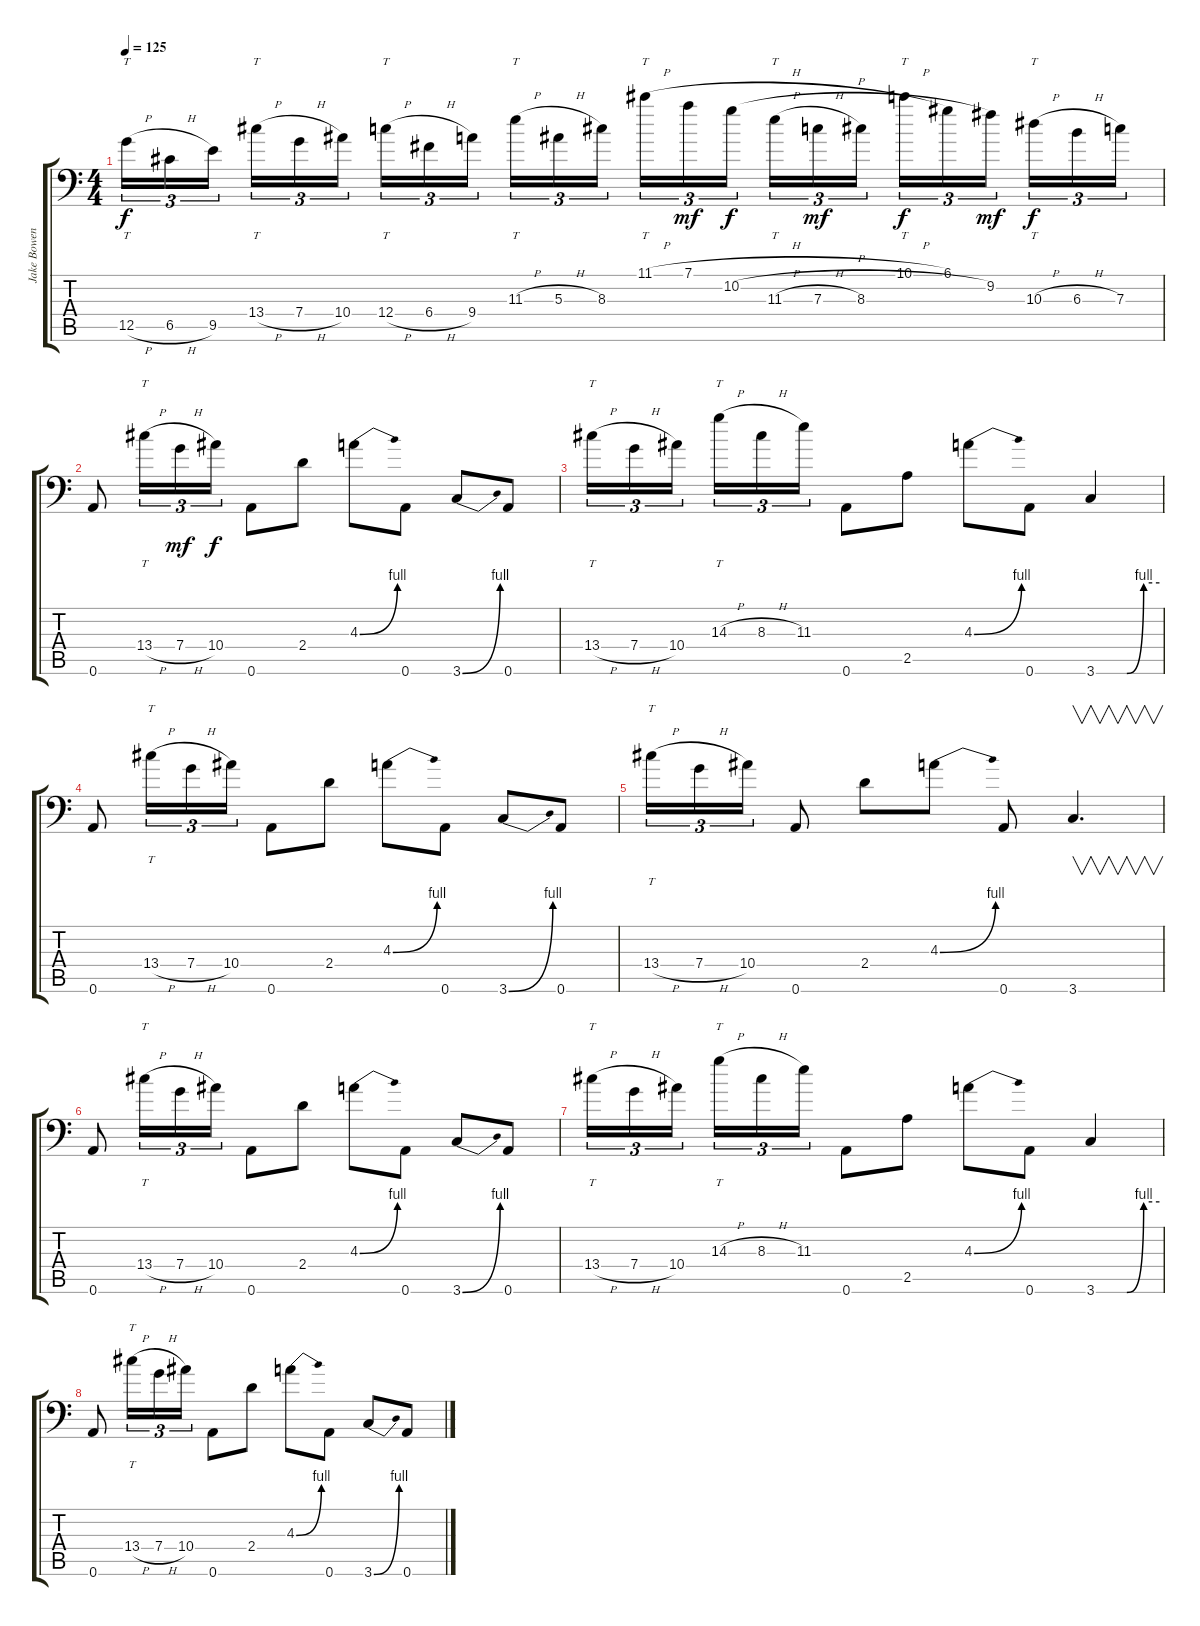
\track ("Jake Bowen" "Jake Bowen") {instrument distortionguitar}
\staff {score tabs}
\tuning (D4 A3 F3 C3 G2 A1) {hide}
\ts (4 4)
\tempo 125
\clef f4
\ks c
12.5{h}.16{tt tu (3 2) dy f} 6.5{h}.16{tu (3 2)} 9.5.16{tu (3 2) beam splitsecondary} 13.4{h}.16{tt tu (3 2)} 7.4{h}.16{tu (3 2)} 10.4.16{tu (3 2)} 12.4{h}.16{tt tu (3 2)} 6.4{h}.16{tu (3 2)} 9.4.16{tu (3 2) beam splitsecondary} 11.3{h}.16{tt tu (3 2)} 5.3{h}.16{tu (3 2)} 8.3.16{tu (3 2)} 11.1{h}.16{tt tu (3 2)} 7.1{h}.16{tu (3 2) dy mf} 10.2{h}.16{tu (3 2) dy f beam splitsecondary} 11.3{h}.16{tt tu (3 2)} 7.3{h}.16{tu (3 2) dy mf} 8.3.16{tu (3 2)} 10.1{h}.16{tt tu (3 2) dy f} 6.1.16{tu (3 2)} 9.2.16{tu (3 2) dy mf beam splitsecondary} 10.3{h}.16{tt tu (3 2) dy f} 6.3{h}.16{tu (3 2)} 7.3.16{tu (3 2)} |
0.6.8 13.4{h}.16{tt tu (3 2)} 7.4{h}.16{tu (3 2) dy mf} 10.4.16{tu (3 2) dy f} 0.6.8 2.4.8 4.3{be (bend 0 0 60 4)}.8{instrument guitarharmonics} 0.6.8{instrument distortionguitar} 3.6{be (bend 0 0 60 4)}.8{instrument guitarharmonics} 0.6.8{instrument distortionguitar} |
13.4{h}.16{tt tu (3 2)} 7.4{h}.16{tu (3 2)} 10.4.16{tu (3 2) beam splitsecondary} 14.3{h}.16{tt tu (3 2)} 8.3{h}.16{tu (3 2)} 11.3.16{tu (3 2)} 0.6.8 2.5.8 4.3{be (bend 0 0 60 4)}.8{instrument guitarharmonics} 0.6.8{instrument distortionguitar} 3.6{be (custom 0 0 15 0 29 0 45 4 60 4)}.4{instrument guitarharmonics} |
0.6.8{instrument distortionguitar} 13.4{h}.16{tt tu (3 2)} 7.4{h}.16{tu (3 2)} 10.4.16{tu (3 2)} 0.6.8 2.4.8 4.3{be (bend 0 0 60 4)}.8{instrument guitarharmonics} 0.6.8{instrument distortionguitar} 3.6{be (bend 0 0 60 4)}.8{instrument guitarharmonics} 0.6.8{instrument distortionguitar} |
13.4{h}.16{tt tu (3 2)} 7.4{h}.16{tu (3 2)} 10.4.16{tu (3 2)} 0.6.8 2.4.8 4.3{be (bend 0 0 60 4)}.8{instrument guitarharmonics} 0.6.8{instrument distortionguitar} 3.6.4{v d instrument guitarharmonics} |
0.6.8{instrument distortionguitar} 13.4{h}.16{tt tu (3 2)} 7.4{h}.16{tu (3 2)} 10.4.16{tu (3 2)} 0.6.8 2.4.8 4.3{be (bend 0 0 60 4)}.8{instrument guitarharmonics} 0.6.8{instrument distortionguitar} 3.6{be (bend 0 0 60 4)}.8{instrument guitarharmonics} 0.6.8{instrument distortionguitar} |
13.4{h}.16{tt tu (3 2)} 7.4{h}.16{tu (3 2)} 10.4.16{tu (3 2) beam splitsecondary} 14.3{h}.16{tt tu (3 2)} 8.3{h}.16{tu (3 2)} 11.3.16{tu (3 2)} 0.6.8 2.5.8 4.3{be (bend 0 0 60 4)}.8{instrument guitarharmonics} 0.6.8{instrument distortionguitar} 3.6{be (custom 0 0 15 0 29 0 45 4 60 4)}.4{instrument guitarharmonics} |
0.6.8{instrument distortionguitar} 13.4{h}.16{tt tu (3 2)} 7.4{h}.16{tu (3 2)} 10.4.16{tu (3 2)} 0.6.8 2.4.8 4.3{be (bend 0 0 60 4)}.8{instrument guitarharmonics} 0.6.8{instrument distortionguitar} 3.6{be (bend 0 0 60 4)}.8{instrument guitarharmonics} 0.6.8{instrument distortionguitar}
